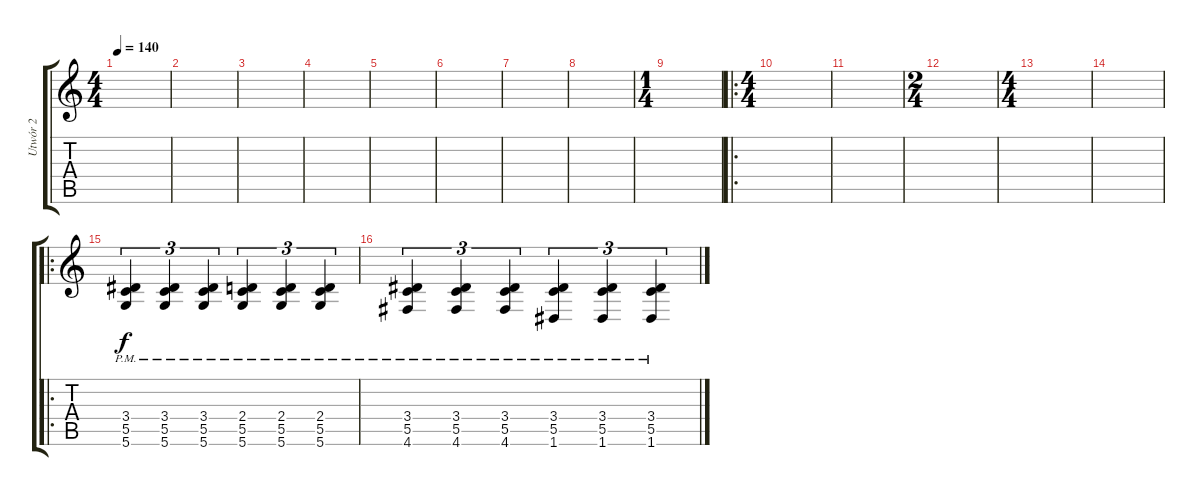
\track ("Utwór 2" "Utwór 2") {instrument overdrivenguitar}
\staff {score tabs}
\tuning (D4 A3 F3 C3 G2 D2) {hide}
\ts (4 4)
\tempo 140
\clef g2
\ks c
|
|
|
|
|
|
|
|
\ts (1 4)
|
\ro
\ts (4 4)
|
|
\ts (2 4)
|
\ts (4 4)
|
|
\ro
(3.4{pm} 5.5{pm} 5.6{pm}).4{tu (3 2)} (3.4{pm} 5.5{pm} 5.6{pm}).4{tu (3 2)} (3.4{pm} 5.5{pm} 5.6{pm}).4{tu (3 2)} (2.4{pm} 5.5{pm} 5.6{pm}).4{tu (3 2)} (2.4{pm} 5.5{pm} 5.6{pm}).4{tu (3 2)} (2.4{pm} 5.5{pm} 5.6{pm}).4{tu (3 2)} |
(3.4{pm} 5.5{pm} 4.6{pm}).4{tu (3 2)} (3.4{pm} 5.5{pm} 4.6{pm}).4{tu (3 2)} (3.4{pm} 5.5{pm} 4.6{pm}).4{tu (3 2)} (3.4{pm} 5.5{pm} 1.6{pm}).4{tu (3 2)} (3.4{pm} 5.5{pm} 1.6{pm}).4{tu (3 2)} (3.4{pm} 5.5{pm} 1.6{pm}).4{tu (3 2)}
